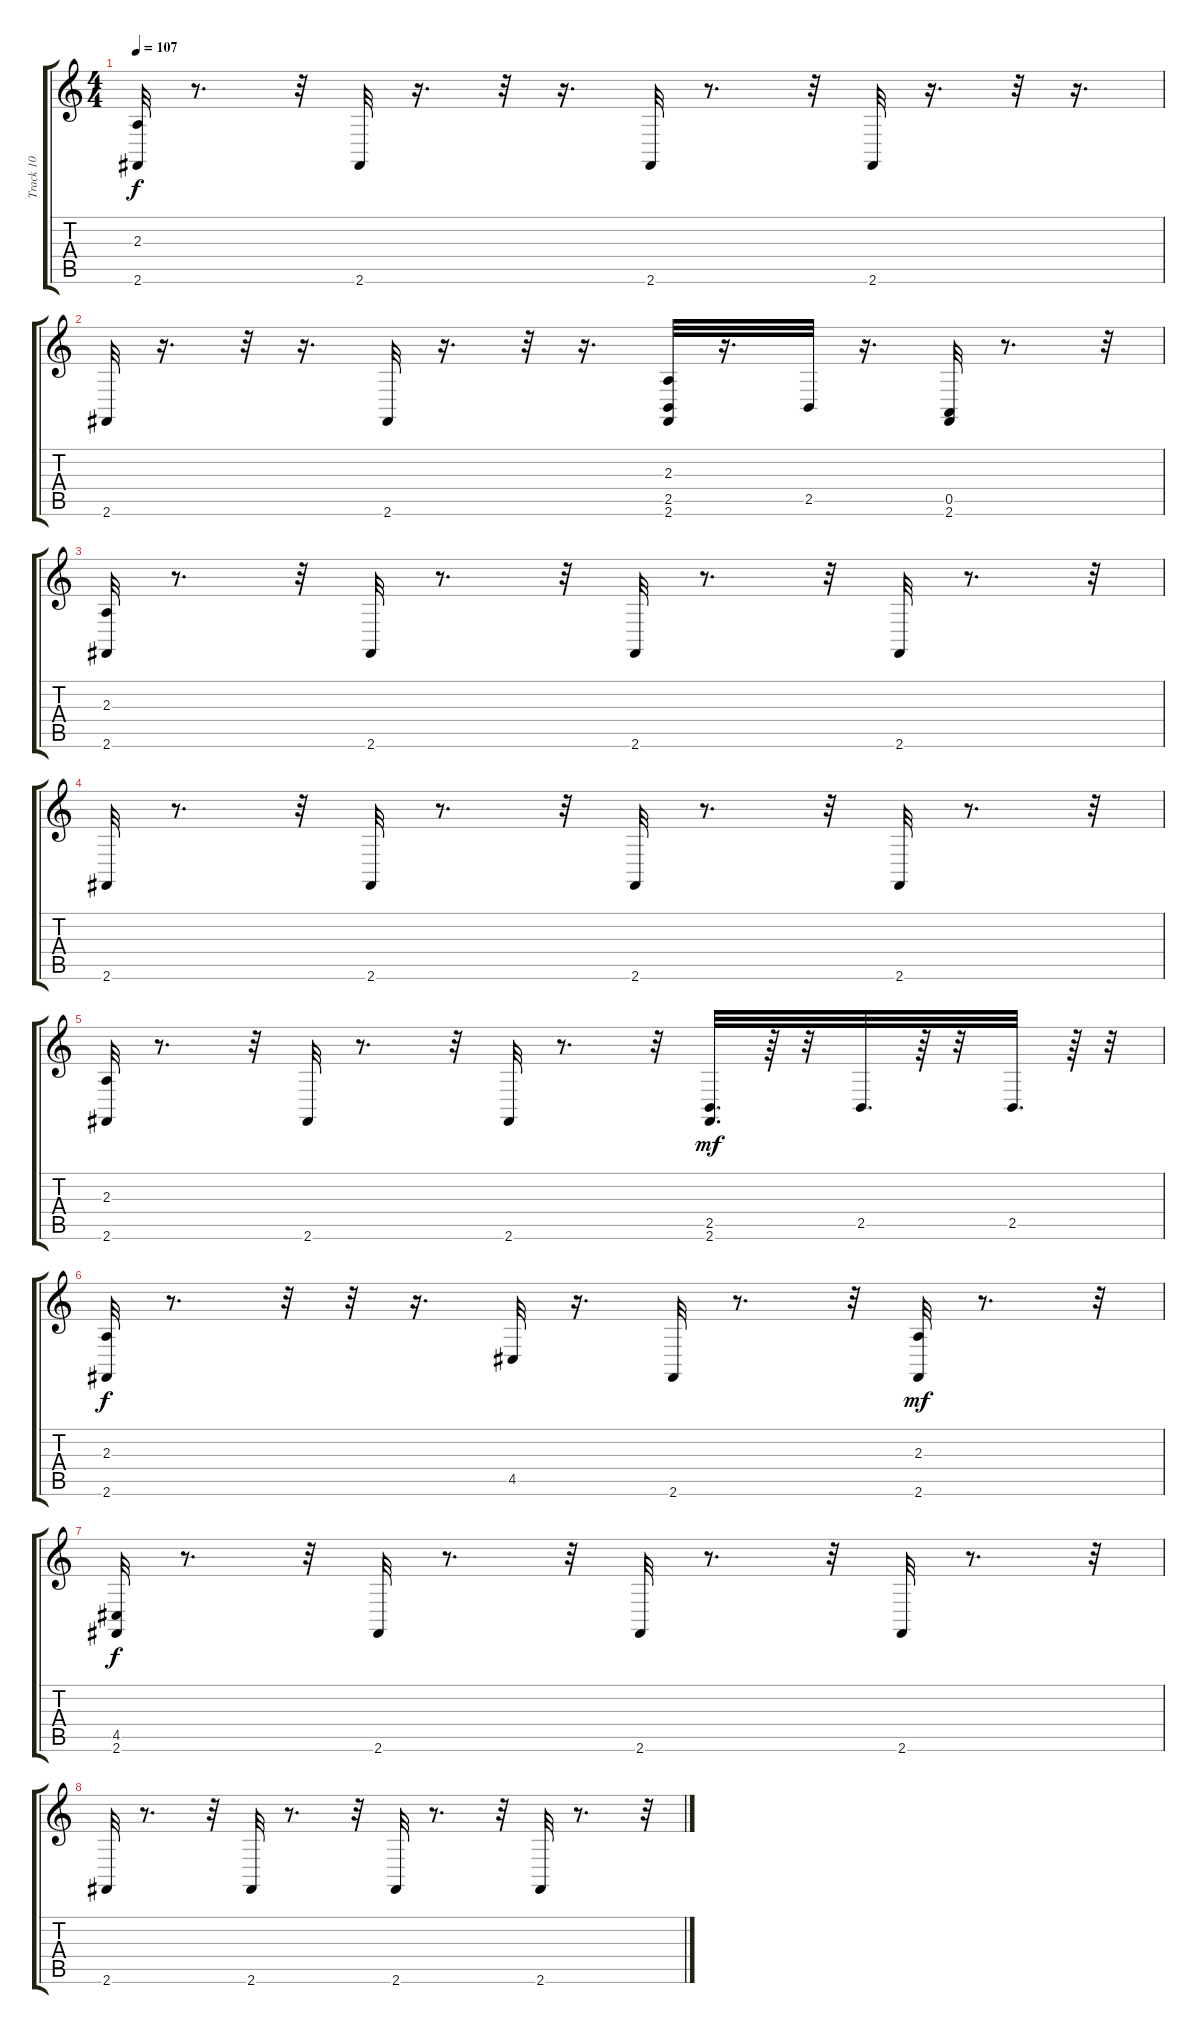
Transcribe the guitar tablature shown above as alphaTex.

\track ("Track 10" "Track 10") {instrument drawbarorgan}
\staff {score tabs}
\tuning (E4 B3 G3 D3 A2 E2) {hide}
\ts (4 4)
\tempo 107
\clef g2
\ks c
(2.3 2.6).32{dy f} r.8{d} r.32 2.6.32 r.16{d} r.32 r.16{d} 2.6.32 r.8{d} r.32 2.6.32 r.16{d} r.32 r.16{d} |
2.6.32 r.16{d} r.32 r.16{d} 2.6.32 r.16{d} r.32 r.16{d} (2.3 2.5 2.6).32 r.16{d} 2.5.32 r.16{d} (0.5 2.6).32 r.8{d} r.32 |
(2.3 2.6).32 r.8{d} r.32 2.6.32 r.8{d} r.32 2.6.32 r.8{d} r.32 2.6.32 r.8{d} r.32 |
2.6.32 r.8{d} r.32 2.6.32 r.8{d} r.32 2.6.32 r.8{d} r.32 2.6.32 r.8{d} r.32 |
(2.3 2.6).32 r.8{d} r.32 2.6.32 r.8{d} r.32 2.6.32 r.8{d} r.32 (2.5 2.6).32{d dy mf} r.64 r.32 2.5.32{d} r.64 r.32 2.5.32{d} r.64 r.32 |
(2.3 2.6).32{dy f} r.8{d} r.32 r.32 r.16{d} 4.5.32 r.16{d} 2.6.32 r.8{d} r.32 (2.3 2.6).32{dy mf} r.8{d} r.32 |
(4.5 2.6).32{dy f} r.8{d} r.32 2.6.32 r.8{d} r.32 2.6.32 r.8{d} r.32 2.6.32 r.8{d} r.32 |
2.6.32 r.8{d} r.32 2.6.32 r.8{d} r.32 2.6.32 r.8{d} r.32 2.6.32 r.8{d} r.32
